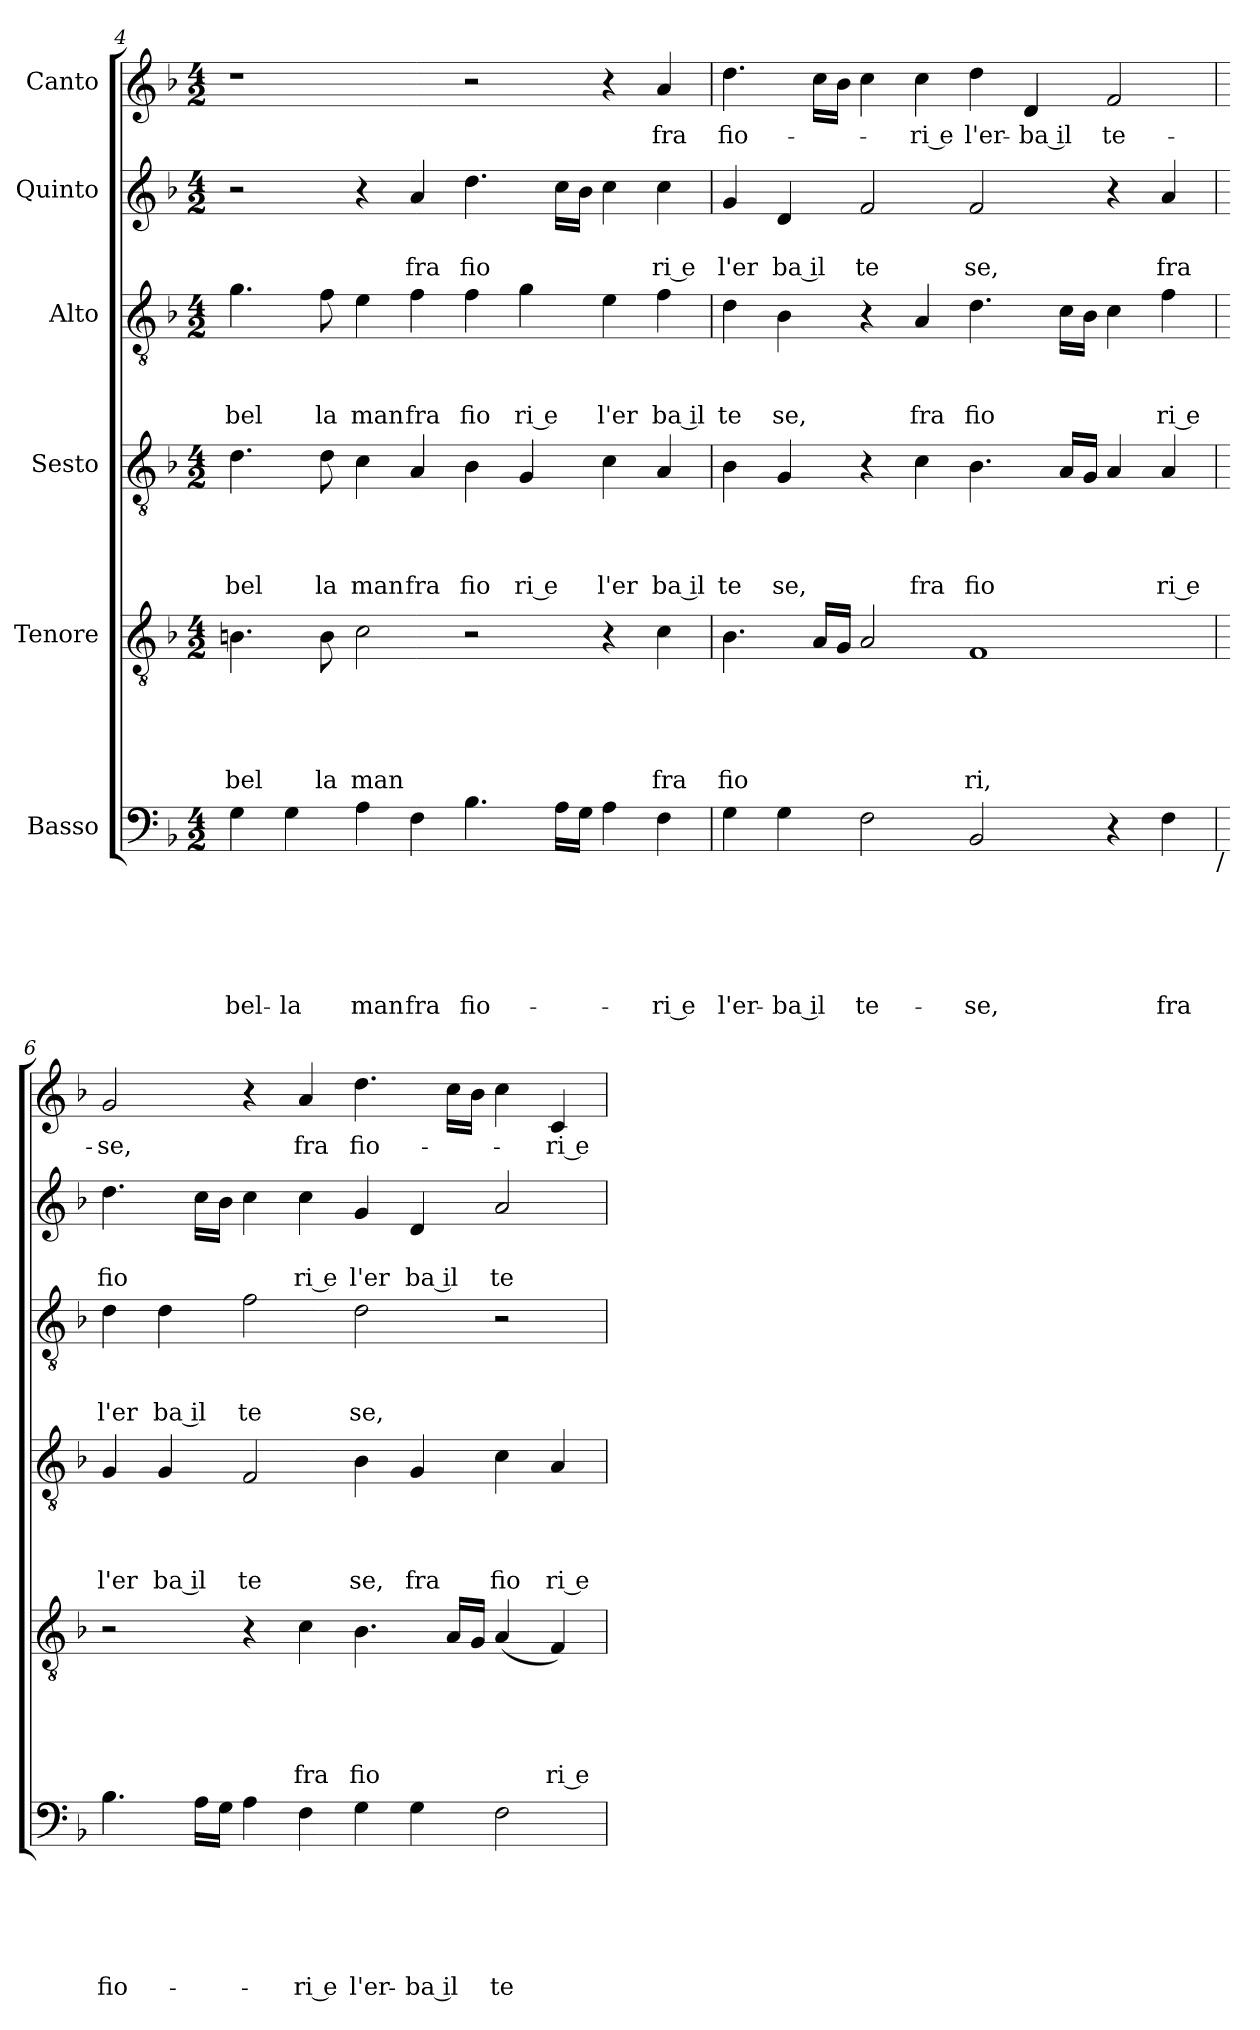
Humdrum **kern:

**kern	**text	**text	**text	**text	**text	**text	**kern	**text	**text	**text	**text	**text	**kern	**text	**text	**text	**text	**kern	**text	**text	**text	**kern	**text	**text	**kern	**text
*part6	*part6	*part6	*part6	*part6	*part6	*part6	*part5	*part5	*part5	*part5	*part5	*part5	*part4	*part4	*part4	*part4	*part4	*part3	*part3	*part3	*part3	*part2	*part2	*part2	*part1	*part1
*staff6	*staff6	*staff6	*staff6	*staff6	*staff6	*staff6	*staff5	*staff5	*staff5	*staff5	*staff5	*staff5	*staff4	*staff4	*staff4	*staff4	*staff4	*staff3	*staff3	*staff3	*staff3	*staff2	*staff2	*staff2	*staff1	*staff1
*I"Basso	*	*	*	*	*	*	*I"Tenore	*	*	*	*	*	*I"Sesto	*	*	*	*	*I"Alto	*	*	*	*I"Quinto	*	*	*I"Canto	*
!!LO:PB:g=z
*clefF4	*	*	*	*	*	*	*clefGv2	*	*	*	*	*	*clefGv2	*	*	*	*	*clefGv2	*	*	*	*clefG2	*	*	*clefG2	*
*k[b-]	*	*	*	*	*	*	*k[b-]	*	*	*	*	*	*k[b-]	*	*	*	*	*k[b-]	*	*	*	*k[b-]	*	*	*k[b-]	*
*F:	*	*	*	*	*	*	*F:	*	*	*	*	*	*F:	*	*	*	*	*F:	*	*	*	*F:	*	*	*F:	*
*M4/2	*	*	*	*	*	*	*M4/2	*	*	*	*	*	*M4/2	*	*	*	*	*M4/2	*	*	*	*M4/2	*	*	*M4/2	*
=4	=4	=4	=4	=4	=4	=4	=4	=4	=4	=4	=4	=4	=4	=4	=4	=4	=4	=4	=4	=4	=4	=4	=4	=4	=4	=4
!	!	!	!	!	!	!LO:LY:b	!	!	!	!	!	!LO:LY:b	!	!	!	!	!LO:LY:b	!	!	!	!LO:LY:b	!	!	!	!	!
4G\	.	.	.	.	.	bel-	4.Bn\	.	.	.	.	bel	4.d\	.	.	.	bel	4.g\	.	.	bel	2r	.	.	1r	.
!	!	!	!	!	!	!LO:LY:b	!	!	!	!	!	!	!	!	!	!	!	!	!	!	!	!	!	!	!	!
4G\	.	.	.	.	.	-la	.	.	.	.	.	.	.	.	.	.	.	.	.	.	.	.	.	.	.	.
!	!	!	!	!	!	!	!	!	!	!	!	!LO:LY:b	!	!	!	!	!LO:LY:b	!	!	!	!LO:LY:b	!	!	!	!	!
.	.	.	.	.	.	.	8B\	.	.	.	.	la	8d\	.	.	.	la	8f\	.	.	la	.	.	.	.	.
!	!	!	!	!	!	!LO:LY:b	!	!	!	!	!	!LO:LY:b	!	!	!	!	!LO:LY:b	!	!	!	!LO:LY:b	!	!	!	!	!
4A\	.	.	.	.	.	man	2c\	.	.	.	.	man	4c\	.	.	.	man	4e\	.	.	man	4r	.	.	.	.
!	!	!	!	!	!	!LO:LY:b	!	!	!	!	!	!	!	!	!	!	!LO:LY:b	!	!	!	!LO:LY:b	!	!	!LO:LY:b	!	!
4F\	.	.	.	.	.	fra	.	.	.	.	.	.	4A/	.	.	.	fra	4f\	.	.	fra	4a/	.	fra	.	.
!	!	!	!	!	!	!LO:LY:b	!	!	!	!	!	!	!	!	!	!	!LO:LY:b	!	!	!	!LO:LY:b	!	!	!LO:LY:b	!	!
4.B-\	.	.	.	.	.	fio-	2r	.	.	.	.	.	4B-\	.	.	.	fio	4f\	.	.	fio	4.dd\	.	fio	2r	.
!	!	!	!	!	!	!	!	!	!	!	!	!	!	!	!	!	!LO:LY:b:rj	!	!	!	!LO:LY:b:rj	!	!	!	!	!
.	.	.	.	.	.	.	.	.	.	.	.	.	4G/	.	.	.	ri e	4g\	.	.	ri e	.	.	.	.	.
16A\LL	.	.	.	.	.	.	.	.	.	.	.	.	.	.	.	.	.	.	.	.	.	16cc\LL	.	.	.	.
16G\JJ	.	.	.	.	.	.	.	.	.	.	.	.	.	.	.	.	.	.	.	.	.	16b-\JJ	.	.	.	.
!	!	!	!	!	!	!	!	!	!	!	!	!	!	!	!	!	!LO:LY:b	!	!	!	!LO:LY:b	!	!	!	!	!
4A\	.	.	.	.	.	.	4r	.	.	.	.	.	4c\	.	.	.	l'er	4e\	.	.	l'er	4cc\	.	.	4r	.
!	!	!	!	!	!	!LO:LY:b:rj	!	!	!	!	!	!LO:LY:b	!	!	!	!	!LO:LY:b:rj	!	!	!	!LO:LY:b:rj	!	!	!LO:LY:b:rj	!	!LO:LY:b
4F\	.	.	.	.	.	-ri e	4c\	.	.	.	.	fra	4A/	.	.	.	ba il	4f\	.	.	ba il	4cc\	.	ri e	4a/	fra
=5	=5	=5	=5	=5	=5	=5	=5	=5	=5	=5	=5	=5	=5	=5	=5	=5	=5	=5	=5	=5	=5	=5	=5	=5	=5	=5
!	!	!	!	!	!	!LO:LY:b	!	!	!	!	!	!LO:LY:b	!	!	!	!	!LO:LY:b	!	!	!	!LO:LY:b	!	!	!LO:LY:b	!	!LO:LY:b
4G\	.	.	.	.	.	l'er-	4.B-\	.	.	.	.	fio	4B-\	.	.	.	te	4d\	.	.	te	4g/	.	l'er	4.dd>\	fio-
!	!	!	!	!	!	!LO:LY:b:rj	!	!	!	!	!	!	!	!	!	!	!LO:LY:b	!	!	!	!LO:LY:b	!	!	!LO:LY:b:rj	!	!
4G\	.	.	.	.	.	-ba il	.	.	.	.	.	.	4G/	.	.	.	se,	4B-\	.	.	se,	4d/	.	ba il	.	.
.	.	.	.	.	.	.	16A/LL	.	.	.	.	.	.	.	.	.	.	.	.	.	.	.	.	.	16cc\LL	.
.	.	.	.	.	.	.	16G/JJ	.	.	.	.	.	.	.	.	.	.	.	.	.	.	.	.	.	16b-\JJ	.
!	!	!	!	!	!	!LO:LY:b	!	!	!	!	!	!	!	!	!	!	!	!	!	!	!	!	!	!LO:LY:b	!	!
2F\	.	.	.	.	.	te-	2A/	.	.	.	.	.	4r	.	.	.	.	4r	.	.	.	2f/	.	te	4cc\	.
!	!	!	!	!	!	!	!	!	!	!	!	!	!	!	!	!	!LO:LY:b	!	!	!	!LO:LY:b	!	!	!	!	!LO:LY:b:rj
.	.	.	.	.	.	.	.	.	.	.	.	.	4c\	.	.	.	fra	4A/	.	.	fra	.	.	.	4cc\	-ri e
!	!	!	!	!	!	!LO:LY:b	!	!	!	!	!	!LO:LY:b	!	!	!	!	!LO:LY:b	!	!	!	!LO:LY:b	!	!	!LO:LY:b	!	!LO:LY:b
2BB-/	.	.	.	.	.	-se,	1F	.	.	.	.	ri,	4.B-\	.	.	.	fio	4.d\	.	.	fio	2f/	.	se,	4dd\	l'er-
!	!	!	!	!	!	!	!	!	!	!	!	!	!	!	!	!	!	!	!	!	!	!	!	!	!	!LO:LY:b:rj
.	.	.	.	.	.	.	.	.	.	.	.	.	.	.	.	.	.	.	.	.	.	.	.	.	4d/	-ba il
.	.	.	.	.	.	.	.	.	.	.	.	.	16A/LL	.	.	.	.	16c\LL	.	.	.	.	.	.	.	.
.	.	.	.	.	.	.	.	.	.	.	.	.	16G/JJ	.	.	.	.	16B-\JJ	.	.	.	.	.	.	.	.
!	!	!	!	!	!	!	!	!	!	!	!	!	!	!	!	!	!	!	!	!	!	!	!	!	!	!LO:LY:b
4r	.	.	.	.	.	.	.	.	.	.	.	.	4A/	.	.	.	.	4c\	.	.	.	4r	.	.	2f/	te-
!	!	!	!	!	!	!LO:LY:b	!	!	!	!	!	!	!	!	!	!	!LO:LY:b:rj	!	!	!	!LO:LY:b:rj	!	!	!LO:LY:b	!	!
4F\	.	.	.	.	.	fra	.	.	.	.	.	.	4A/	.	.	.	ri e	4f\	.	.	ri e	4a/	.	fra	.	.
!LO:TX:b:t=/	!	!	!	!	!	!	!	!	!	!	!	!	!	!	!	!	!	!	!	!	!	!	!	!	!	!
=6	=6	=6	=6	=6	=6	=6	=6	=6	=6	=6	=6	=6	=6	=6	=6	=6	=6	=6	=6	=6	=6	=6	=6	=6	=6	=6
!	!	!	!	!	!	!LO:LY:b	!	!	!	!	!	!	!	!	!	!	!LO:LY:b	!	!	!	!LO:LY:b	!	!	!LO:LY:b	!	!LO:LY:b
4.B-\	.	.	.	.	.	fio-	2r	.	.	.	.	.	4G/	.	.	.	l'er	4d\	.	.	l'er	4.dd\	.	fio	2g/	-se,
!	!	!	!	!	!	!	!	!	!	!	!	!	!	!	!	!	!LO:LY:b:rj	!	!	!	!LO:LY:b:rj	!	!	!	!	!
.	.	.	.	.	.	.	.	.	.	.	.	.	4G/	.	.	.	ba il	4d\	.	.	ba il	.	.	.	.	.
16A\LL	.	.	.	.	.	.	.	.	.	.	.	.	.	.	.	.	.	.	.	.	.	16cc\LL	.	.	.	.
16G\JJ	.	.	.	.	.	.	.	.	.	.	.	.	.	.	.	.	.	.	.	.	.	16b-\JJ	.	.	.	.
!	!	!	!	!	!	!	!	!	!	!	!	!	!	!	!	!	!LO:LY:b	!	!	!	!LO:LY:b	!	!	!	!	!
4A\	.	.	.	.	.	.	4r	.	.	.	.	.	2F/	.	.	.	te	2f\	.	.	te	4cc\	.	.	4r	.
!	!	!	!	!	!	!LO:LY:b:rj	!	!	!	!	!	!LO:LY:b	!	!	!	!	!	!	!	!	!	!	!	!LO:LY:b:rj	!	!LO:LY:b
4F\	.	.	.	.	.	-ri e	4c\	.	.	.	.	fra	.	.	.	.	.	.	.	.	.	4cc\	.	ri e	4a/	fra
!	!	!	!	!	!	!LO:LY:b	!	!	!	!	!	!LO:LY:b	!	!	!	!	!LO:LY:b	!	!	!	!LO:LY:b	!	!	!LO:LY:b	!	!LO:LY:b
4G\	.	.	.	.	.	l'er-	4.B-\	.	.	.	.	fio	4B-\	.	.	.	se,	2d\	.	.	se,	4g/	.	l'er	4.dd\	fio-
!	!	!	!	!	!	!LO:LY:b:rj	!	!	!	!	!	!	!	!	!	!	!LO:LY:b	!	!	!	!	!	!	!LO:LY:b:rj	!	!
4G\	.	.	.	.	.	-ba il	.	.	.	.	.	.	4G/	.	.	.	fra	.	.	.	.	4d/	.	ba il	.	.
.	.	.	.	.	.	.	16A/LL	.	.	.	.	.	.	.	.	.	.	.	.	.	.	.	.	.	16cc\LL	.
.	.	.	.	.	.	.	16G/JJ	.	.	.	.	.	.	.	.	.	.	.	.	.	.	.	.	.	16b-\JJ	.
!	!	!	!	!	!	!LO:LY:b	!	!	!	!	!	!	!	!	!	!	!LO:LY:b	!	!	!	!	!	!	!LO:LY:b	!	!
2F\	.	.	.	.	.	te-	(4A/	.	.	.	.	.	4c\	.	.	.	fio	2r	.	.	.	2a/	.	te	4cc\	.
!	!	!	!	!	!	!	!	!	!	!	!	!LO:LY:b:rj	!	!	!	!	!LO:LY:b:rj	!	!	!	!	!	!	!	!	!LO:LY:b:rj
.	.	.	.	.	.	.	4F/)	.	.	.	.	ri e	4A/	.	.	.	ri e	.	.	.	.	.	.	.	4c/	-ri e
=	=	=	=	=	=	=	=	=	=	=	=	=	=	=	=	=	=	=	=	=	=	=	=	=	=	=
*-	*-	*-	*-	*-	*-	*-	*-	*-	*-	*-	*-	*-	*-	*-	*-	*-	*-	*-	*-	*-	*-	*-	*-	*-	*-	*-
